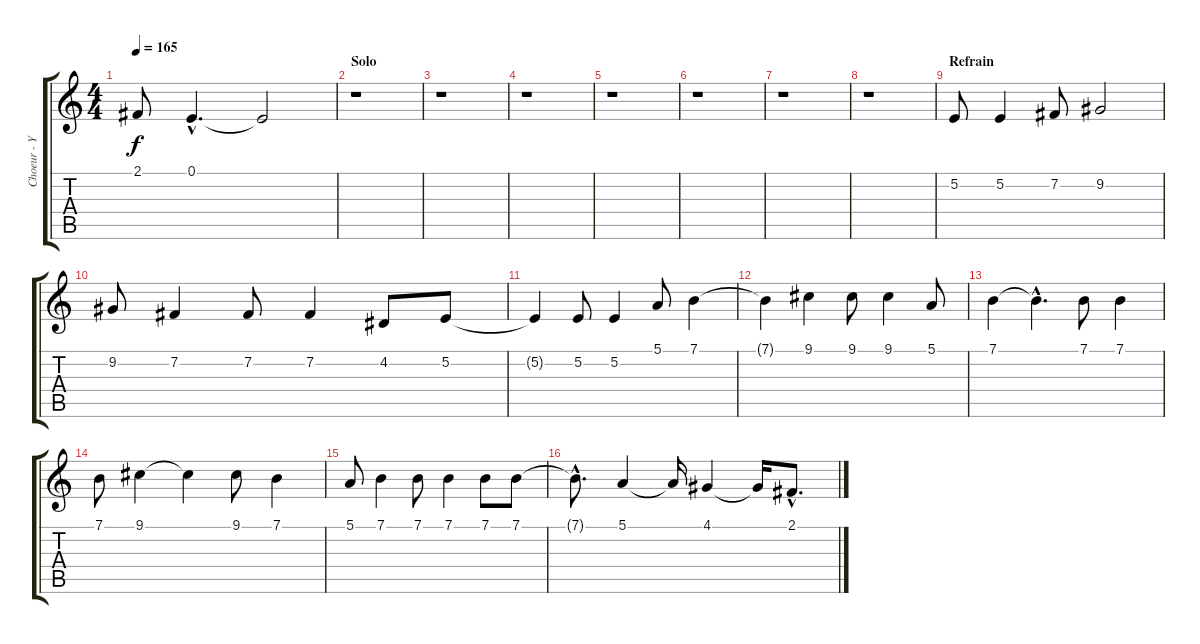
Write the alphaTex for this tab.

\track ("Choeur - Yann" "Choeur - Y") {instrument helicopter}
\staff {score tabs}
\tuning (E4 B3 G3 D3 A2 E2) {hide}
\ts (4 4)
\tempo 165
\clef g2
\ks c
2.1{t}.8{dy f} 0.1{hac}.4{d} 0.1{t}.2 |
\section ("" "Solo")
r.1 |
r.1 |
r.1 |
r.1 |
r.1 |
r.1 |
r.1 |
\section ("" "Refrain")
5.2.8 5.2.4 7.2.8 9.2.2 |
9.2.8 7.2.4 7.2.8 7.2.4 4.2.8 5.2.8 |
5.2{t}.4 5.2.8 5.2.4 5.1.8 7.1.4 |
7.1{t}.4 9.1.4 9.1.8 9.1.4 5.1.8 |
7.1.4 7.1{hac t}.4{d} 7.1.8 7.1.4 |
7.1.8 9.1.4 9.1{t}.4 9.1.8 7.1.4 |
5.1.8 7.1.4 7.1.8 7.1.4 7.1.8 7.1.8 |
7.1{hac t}.8{d} 5.1.4 5.1{t}.16 4.1.4 4.1{t}.16 2.1{hac}.8{d}
